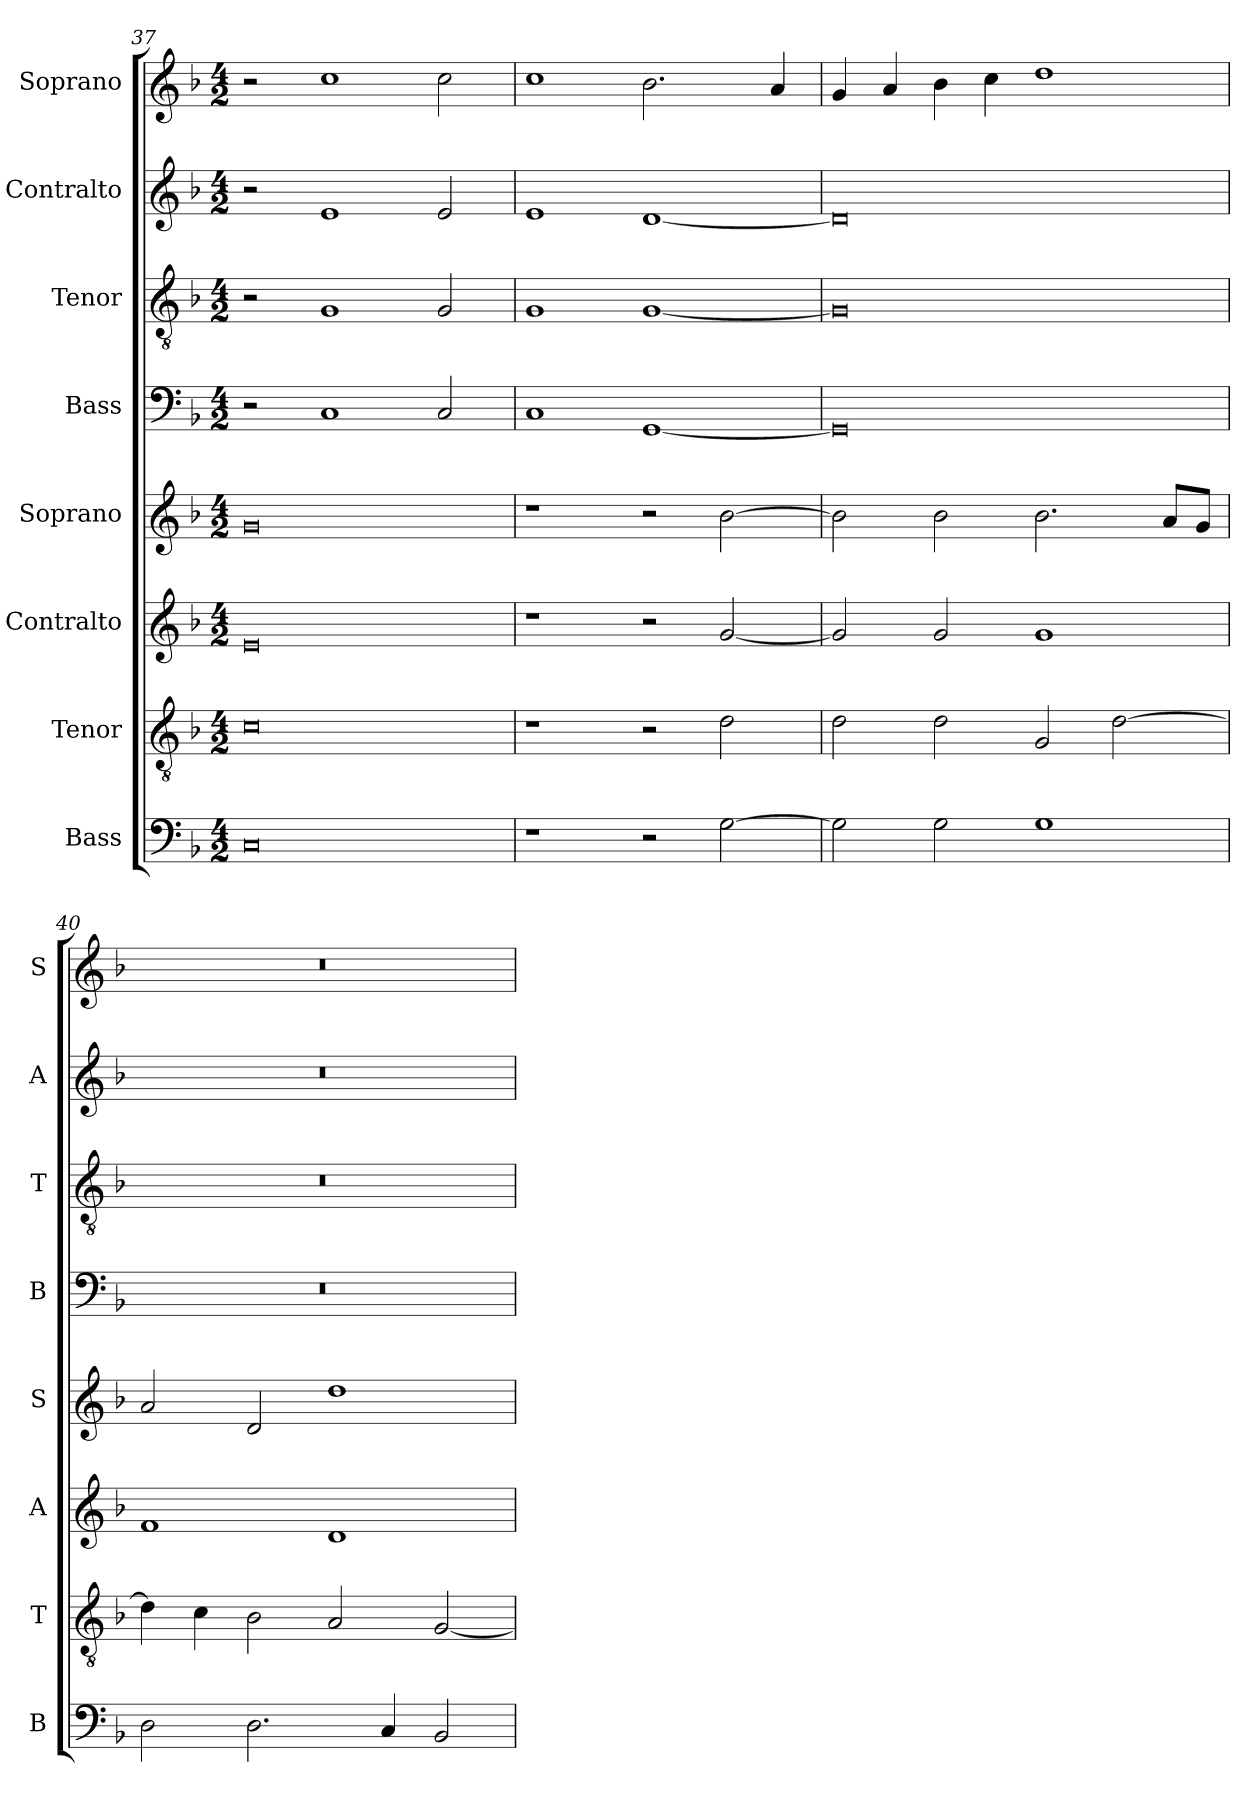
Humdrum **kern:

**kern	**kern	**kern	**kern	**kern	**kern	**kern	**kern
*part8	*part7	*part6	*part5	*part4	*part3	*part2	*part1
*staff8	*staff7	*staff6	*staff5	*staff4	*staff3	*staff2	*staff1
*I"Bass	*I"Tenor	*I"Contralto	*I"Soprano	*I"Bass	*I"Tenor	*I"Contralto	*I"Soprano
*I'B	*I'T	*I'A	*I'S	*I'B	*I'T	*I'A	*I'S
*clefF4	*clefGv2	*clefG2	*clefG2	*clefF4	*clefGv2	*clefG2	*clefG2
*k[b-]	*k[b-]	*k[b-]	*k[b-]	*k[b-]	*k[b-]	*k[b-]	*k[b-]
*F:ion	*F:ion	*F:ion	*F:ion	*F:ion	*F:ion	*F:ion	*F:ion
*M4/2	*M4/2	*M4/2	*M4/2	*M4/2	*M4/2	*M4/2	*M4/2
=37	=37	=37	=37	=37	=37	=37	=37
0C	0c	0e	0g	2r	2r	2r	2r
.	.	.	.	1C	1G	1e	1cc
.	.	.	.	2C	2G	2e	2cc
=38	=38	=38	=38	=38	=38	=38	=38
1r	1r	1r	1r	1C	1G	1e	1cc
2r	2r	2r	2r	[1GG	[1G	[1d	2.b-
[2G	2d	[2g	[2b-	.	.	.	.
.	.	.	.	.	.	.	4a
=39	=39	=39	=39	=39	=39	=39	=39
2G]	2d	2g]	2b-]	0GG]	0G]	0d]	4g
.	.	.	.	.	.	.	4a
2G	2d	2g	2b-	.	.	.	4b-
.	.	.	.	.	.	.	4cc
1G	2G	1g	2.b-	.	.	.	1dd
.	[2d	.	.	.	.	.	.
.	.	.	8a/L	.	.	.	.
.	.	.	8g/J	.	.	.	.
=40	=40	=40	=40	=40	=40	=40	=40
2D	4d]	1f	2a	0r	0r	0r	0r
.	4c	.	.	.	.	.	.
2.D	2B-	.	2d	.	.	.	.
.	2A	1d	1dd	.	.	.	.
4C	.	.	.	.	.	.	.
2BB-	[2G	.	.	.	.	.	.
=	=	=	=	=	=	=	=
*-	*-	*-	*-	*-	*-	*-	*-
